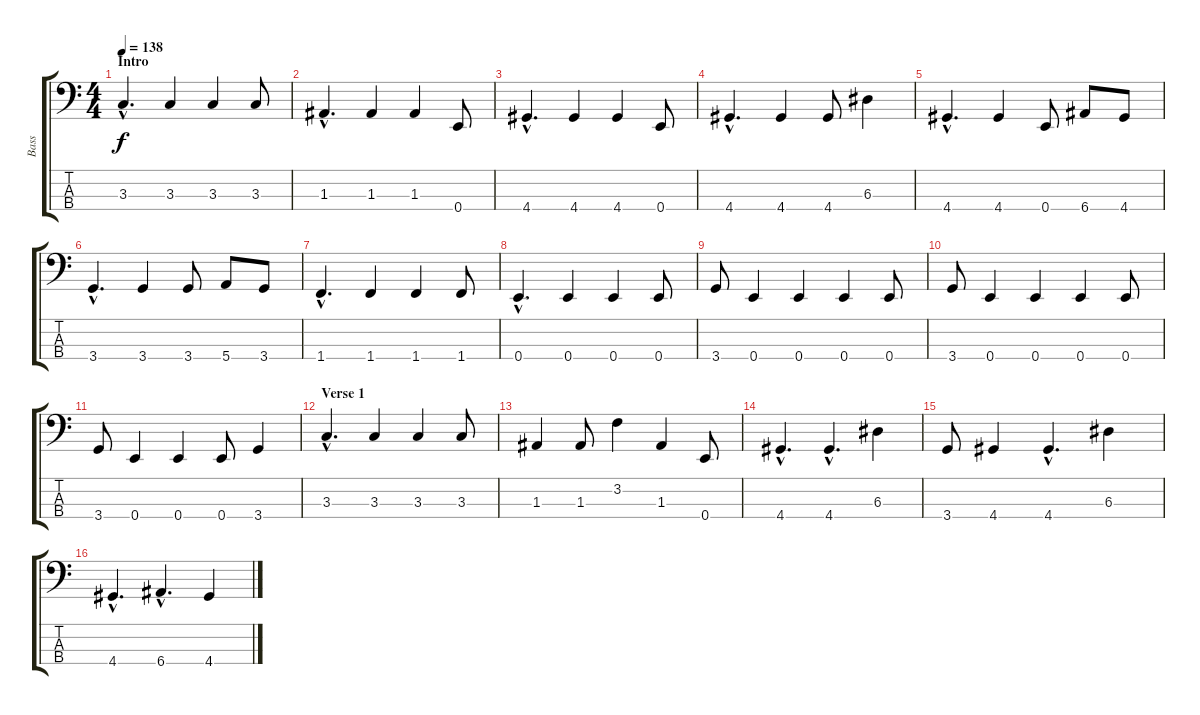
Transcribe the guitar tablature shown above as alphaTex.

\track ("Bass" "Bass") {instrument electricbassfinger}
\staff {score tabs}
\tuning (G2 D2 A1 E1) {hide}
\ts (4 4)
\section ("" "Intro")
\tempo 138
\clef f4
\ks c
3.3{hac}.4{d dy f instrument electricbassfinger} 3.3.4 3.3.4 3.3.8 |
1.3{hac}.4{d} 1.3.4 1.3.4 0.4.8 |
4.4{hac}.4{d} 4.4.4 4.4.4 0.4.8 |
4.4{hac}.4{d} 4.4.4 4.4.8 6.3.4 |
4.4{hac}.4{d} 4.4.4 0.4.8 6.4.8 4.4.8 |
3.4{hac}.4{d} 3.4.4 3.4.8 5.4.8 3.4.8 |
1.4{hac}.4{d} 1.4.4 1.4.4 1.4.8 |
0.4{hac}.4{d} 0.4.4 0.4.4 0.4.8 |
3.4.8 0.4.4 0.4.4 0.4.4 0.4.8 |
3.4.8 0.4.4 0.4.4 0.4.4 0.4.8 |
3.4.8 0.4.4 0.4.4 0.4.8 3.4.4 |
\section ("" "Verse 1")
3.3{hac}.4{d} 3.3.4 3.3.4 3.3.8 |
1.3.4 1.3.8 3.2.4 1.3.4 0.4.8 |
4.4{hac}.4{d} 4.4{hac}.4{d} 6.3.4 |
3.4.8 4.4.4 4.4{hac}.4{d} 6.3.4 |
4.4{hac}.4{d} 6.4{hac}.4{d} 4.4.4
